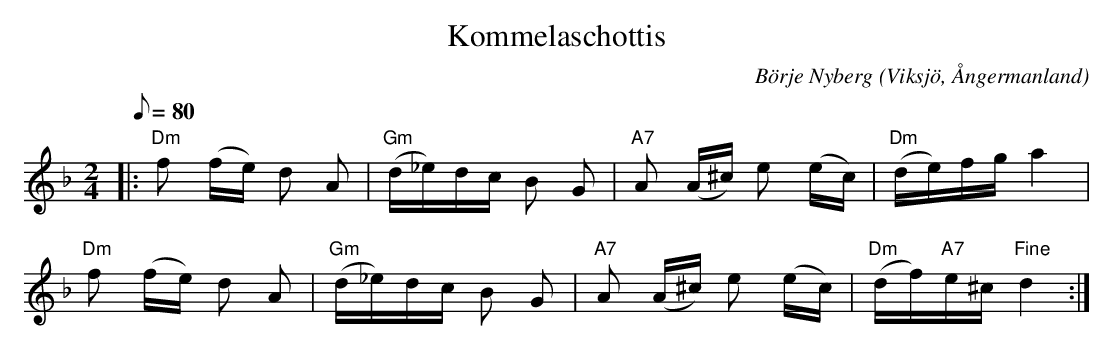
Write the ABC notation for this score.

X:1
T:Kommelaschottis
C:Börje Nyberg
O:Viksjö, Ångermanland
M:2/4
L:1/8
Q:80
K:Dm
|: "Dm"f (f/2e/2) d A | "Gm"(d/2_e/2)d/2c/2 B G | "A7"A (A/2^c/2) e (e/2c/2) |"Dm"(d/2e/2)f/2g/2 a2 |
"Dm"f (f/2e/2) d A | "Gm" (d/2_e/2)d/2c/2 B G | "A7"A (A/2^c/2) e (e/2c/2) | "Dm"(d/2f/2)"A7"e/2^c/2 "Fine"d2:|
